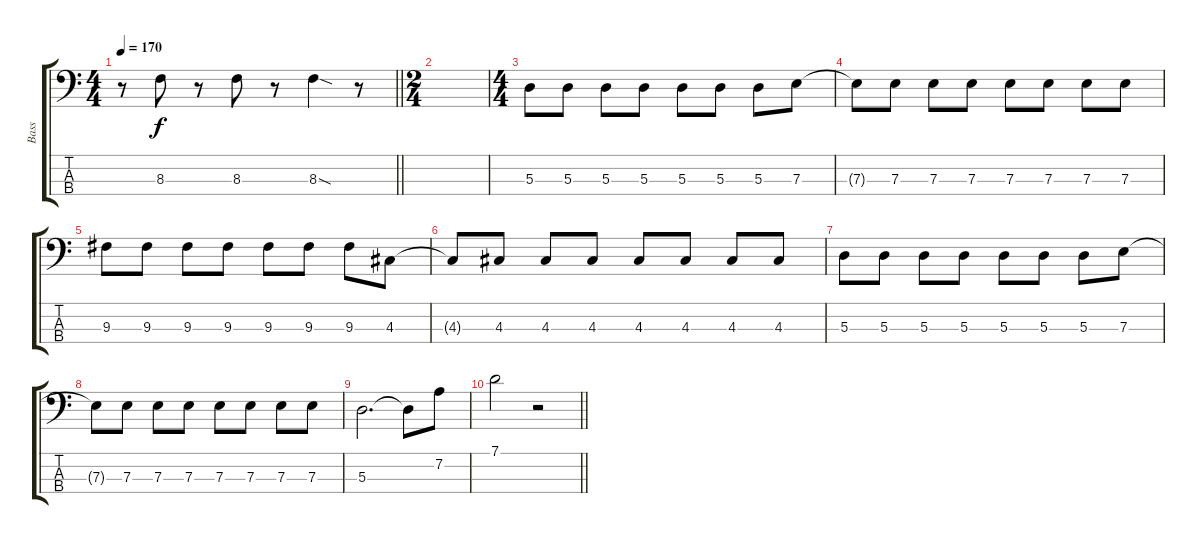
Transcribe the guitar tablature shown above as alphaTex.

\track ("Bass" "Bass") {instrument electricbassfinger}
\staff {score tabs}
\tuning (G2 D2 A1 E1) {hide}
\ts (4 4)
\tempo 170
\clef f4
\barLineRight lightlight
\ks c
r.8{dy f} 8.3.8 r.8 8.3.8 r.8 8.3{sod}.4 r.8 |
\ts (2 4)
|
\ts (4 4)
5.3.8 5.3.8 5.3.8 5.3.8 5.3.8 5.3.8 5.3.8 7.3.8 |
7.3{t}.8 7.3.8 7.3.8 7.3.8 7.3.8 7.3.8 7.3.8 7.3.8 |
9.3.8 9.3.8 9.3.8 9.3.8 9.3.8 9.3.8 9.3.8 4.3.8 |
4.3{t}.8 4.3.8 4.3.8 4.3.8 4.3.8 4.3.8 4.3.8 4.3.8 |
5.3.8 5.3.8 5.3.8 5.3.8 5.3.8 5.3.8 5.3.8 7.3.8 |
7.3{t}.8 7.3.8 7.3.8 7.3.8 7.3.8 7.3.8 7.3.8 7.3.8 |
5.3.2{d} 5.3{t}.8 7.2.8 |
\barLineRight lightlight
7.1.2 r.2
